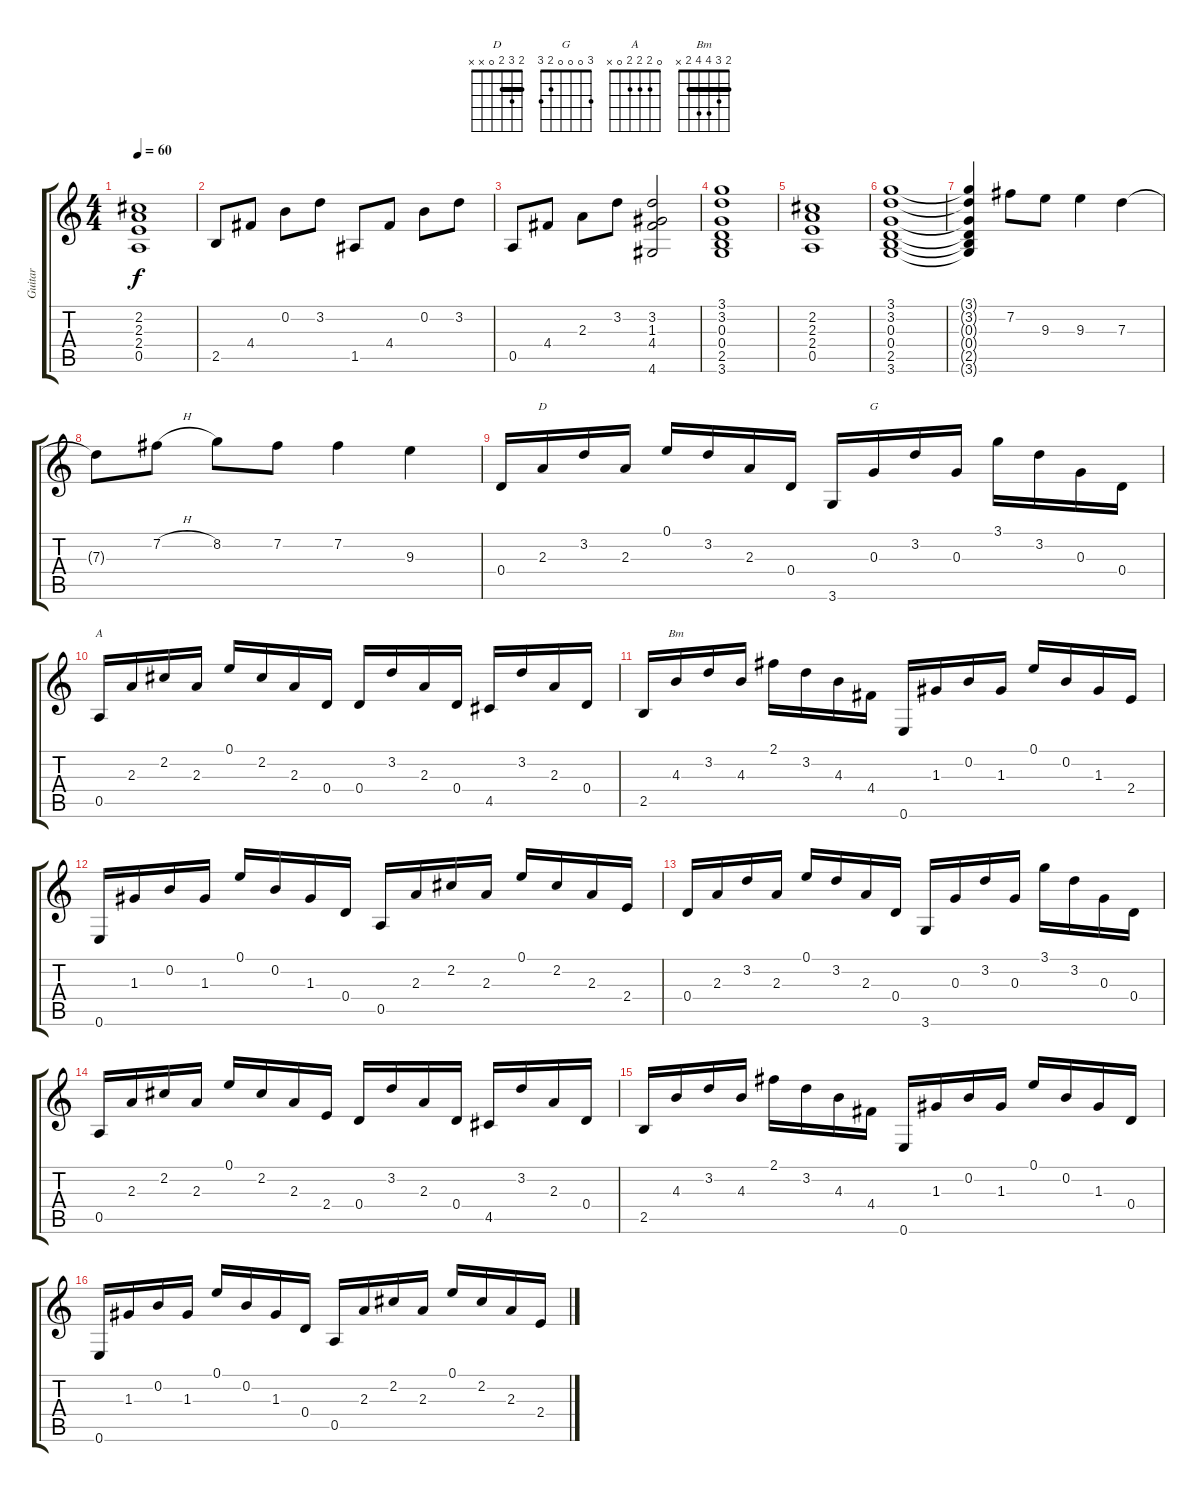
\track ("Guitar" "Guitar") {instrument electricguitarclean}
\staff {score tabs}
\tuning (E4 B3 G3 D3 A2 E2) {hide}
\chord ("D" 2 3 2 0 x x) {barre 2}
\chord ("G" 3 0 0 0 2 3)
\chord ("A" 0 2 2 2 0 x)
\chord ("Bm" 2 3 4 4 2 x) {barre 2}
\ts (4 4)
\tempo 60
\clef g2
\ks c
(2.2 2.3 2.4 0.5).1{dy f} |
2.5.8 4.4.8 0.2.8 3.2.8 1.5.8 4.4.8 0.2.8 3.2.8 |
0.5.8 4.4.8 2.3.8 3.2.8 (3.2 1.3 4.4 4.6).2 |
(3.1 3.2 0.3 0.4 2.5 3.6).1 |
(2.2 2.3 2.4 0.5).1 |
(3.1 3.2 0.3 0.4 2.5 3.6).1 |
(3.1{t} 3.2{t} 0.3{t} 0.4{t} 2.5{t} 3.6{t}).4 7.2.8{instrument distortionguitar} 9.3.8 9.3.4 7.3.4 |
7.3{t}.8 7.2{h}.8 8.2.8 7.2.8 7.2.4 9.3.4 |
0.4.16{instrument electricguitarjazz} 2.3.16{ch "D"} 3.2.16 2.3.16 0.1.16 3.2.16 2.3.16 0.4.16 3.6.16 0.3.16{ch "G"} 3.2.16 0.3.16 3.1.16 3.2.16 0.3.16 0.4.16 |
0.5.16{ch "A"} 2.3.16 2.2.16 2.3.16 0.1.16 2.2.16 2.3.16 0.4.16 0.4.16 3.2.16 2.3.16 0.4.16 4.5.16 3.2.16 2.3.16 0.4.16 |
2.5.16 4.3.16{ch "Bm"} 3.2.16 4.3.16 2.1.16 3.2.16 4.3.16 4.4.16 0.6.16 1.3.16 0.2.16 1.3.16 0.1.16 0.2.16 1.3.16 2.4.16 |
0.6.16 1.3.16 0.2.16 1.3.16 0.1.16 0.2.16 1.3.16 0.4.16 0.5.16 2.3.16 2.2.16 2.3.16 0.1.16 2.2.16 2.3.16 2.4.16 |
0.4.16 2.3.16 3.2.16 2.3.16 0.1.16 3.2.16 2.3.16 0.4.16 3.6.16 0.3.16 3.2.16 0.3.16 3.1.16 3.2.16 0.3.16 0.4.16 |
0.5.16 2.3.16 2.2.16 2.3.16 0.1.16 2.2.16 2.3.16 2.4.16 0.4.16 3.2.16 2.3.16 0.4.16 4.5.16 3.2.16 2.3.16 0.4.16 |
2.5.16 4.3.16 3.2.16 4.3.16 2.1.16 3.2.16 4.3.16 4.4.16 0.6.16 1.3.16 0.2.16 1.3.16 0.1.16 0.2.16 1.3.16 0.4.16 |
0.6.16 1.3.16 0.2.16 1.3.16 0.1.16 0.2.16 1.3.16 0.4.16 0.5.16 2.3.16 2.2.16 2.3.16 0.1.16 2.2.16 2.3.16 2.4.16
